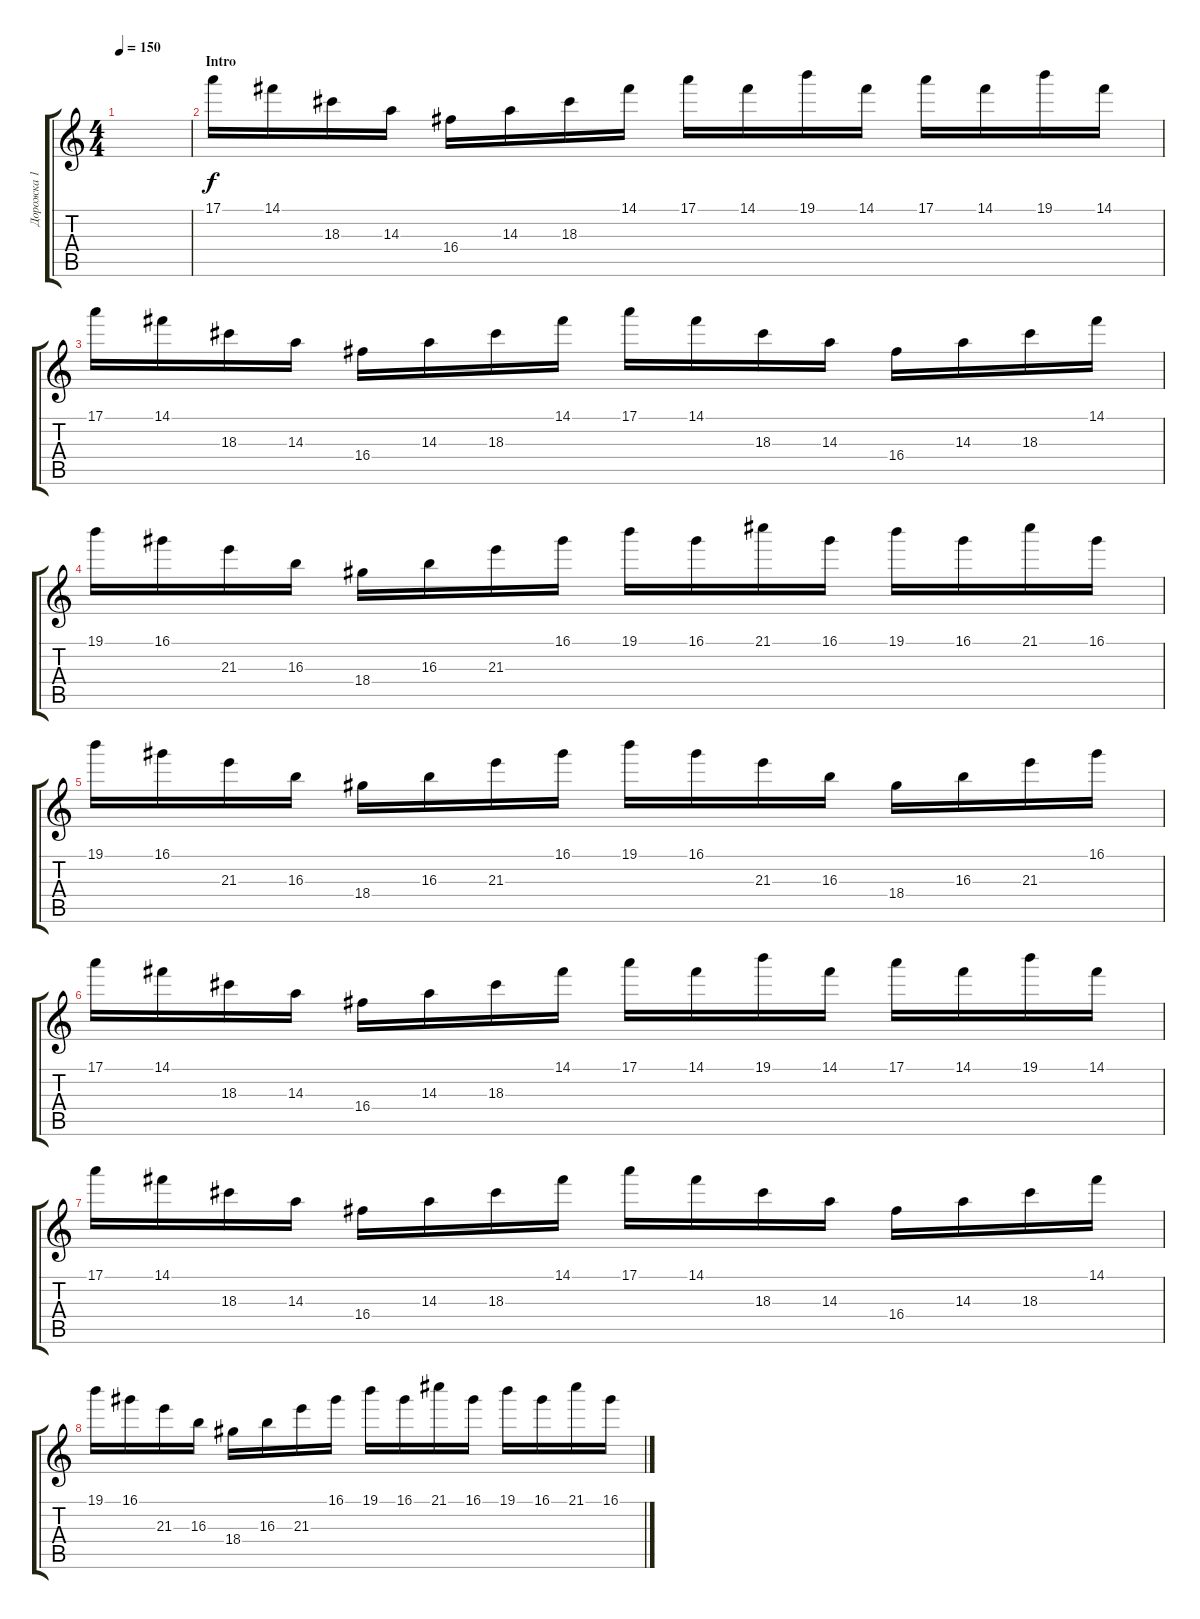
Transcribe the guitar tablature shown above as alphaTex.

\track ("Дорожка 1" "Дорожка 1") {instrument distortionguitar}
\staff {score tabs}
\tuning (E4 B3 G3 D3 A2 E2) {hide}
\ts (4 4)
\tempo 150
\clef g2
\ks c
|
\section ("" "Intro")
17.1.16 14.1.16 18.3.16 14.3.16 16.4.16 14.3.16 18.3.16 14.1.16 17.1.16 14.1.16 19.1.16 14.1.16 17.1.16 14.1.16 19.1.16 14.1.16 |
17.1.16 14.1.16 18.3.16 14.3.16 16.4.16 14.3.16 18.3.16 14.1.16 17.1.16 14.1.16 18.3.16 14.3.16 16.4.16 14.3.16 18.3.16 14.1.16 |
19.1.16 16.1.16 21.3.16 16.3.16 18.4.16 16.3.16 21.3.16 16.1.16 19.1.16 16.1.16 21.1.16 16.1.16 19.1.16 16.1.16 21.1.16 16.1.16 |
19.1.16 16.1.16 21.3.16 16.3.16 18.4.16 16.3.16 21.3.16 16.1.16 19.1.16 16.1.16 21.3.16 16.3.16 18.4.16 16.3.16 21.3.16 16.1.16 |
17.1.16 14.1.16 18.3.16 14.3.16 16.4.16 14.3.16 18.3.16 14.1.16 17.1.16 14.1.16 19.1.16 14.1.16 17.1.16 14.1.16 19.1.16 14.1.16 |
17.1.16 14.1.16 18.3.16 14.3.16 16.4.16 14.3.16 18.3.16 14.1.16 17.1.16 14.1.16 18.3.16 14.3.16 16.4.16 14.3.16 18.3.16 14.1.16 |
19.1.16 16.1.16 21.3.16 16.3.16 18.4.16 16.3.16 21.3.16 16.1.16 19.1.16 16.1.16 21.1.16 16.1.16 19.1.16 16.1.16 21.1.16 16.1.16
